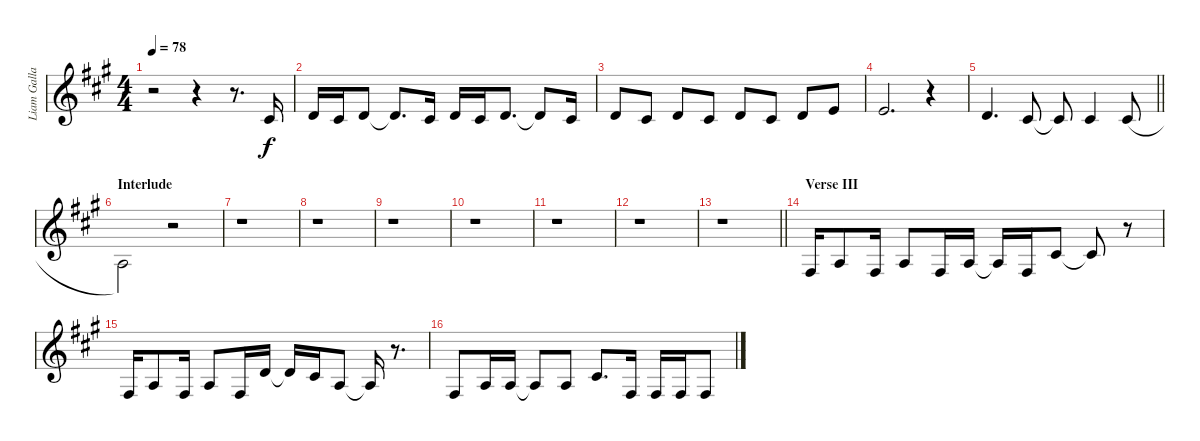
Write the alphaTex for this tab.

\track ("Liam Gallagher (Vocal)" "Liam Galla") {instrument altosax}
\staff {score}
\tuning (E4 B3 G3 D3 A2 E2) {hide}
\ts (4 4)
\tempo 78
\clef g2
\ks a
r.2{dy f} r.4 r.8{d} 2.2.16 |
3.2.16 2.2.16 3.2.8 3.2{t}.8{d} 2.2.16 3.2.16 2.2.16 3.2.8{d} 3.2{t}.8 2.2.16 |
3.2.8 2.2.8 3.2.8 2.2.8 3.2.8 2.2.8 3.2.8 5.2.8 |
0.1.2{d} r.4 |
\barLineRight lightlight
3.2.4{d} 2.2.8 2.2{t}.8 2.2.4 6.3{h}.8 |
\section ("" "Interlude")
2.3.2{beam Down} r.2 |
r.1 |
r.1 |
r.1 |
r.1 |
r.1 |
r.1 |
\barLineRight lightlight
r.1 |
\section ("" "Verse III")
4.4.16 2.3.8 4.4.16 2.3.8 4.4.16 2.3.16 2.3{t}.16 4.4.16 2.2.8 2.2{t}.8 r.8 |
4.4.16 2.3.8 4.4.16 2.3.8 4.4.16 3.2.16 3.2{t}.16 2.2.16 2.3.8 2.3{t}.16 r.8{d} |
4.4.8 2.3.16 2.3.16 2.3{t}.8 2.3.8 2.2.8{d} 4.4.16 4.4.16 4.4.16 4.4{h}.8
